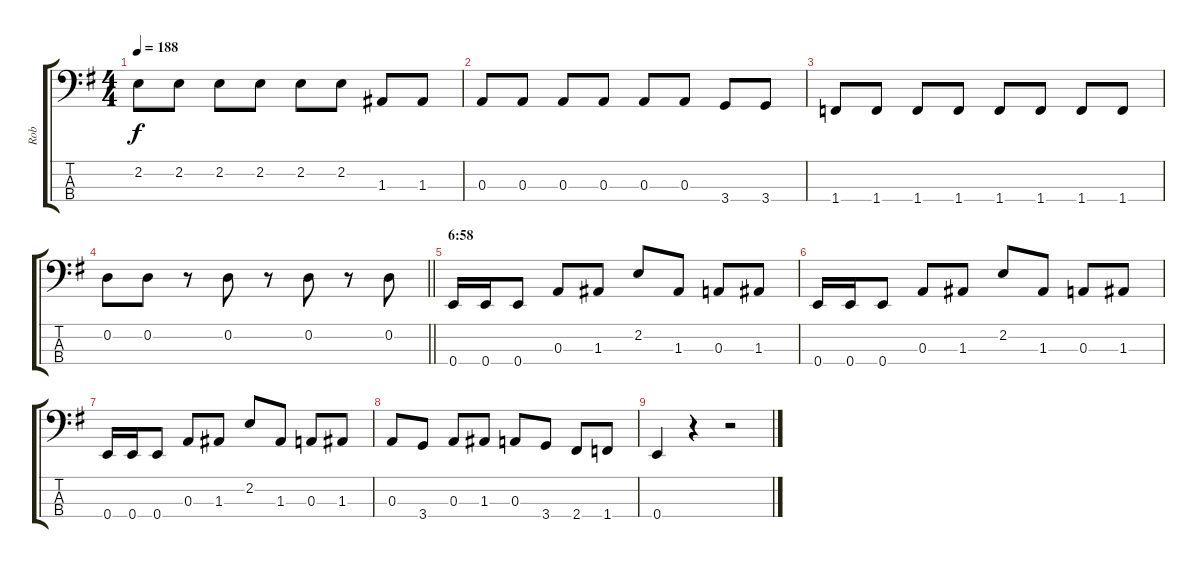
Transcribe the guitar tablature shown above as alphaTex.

\track ("Rob" "Rob") {instrument electricbassfinger}
\staff {score tabs}
\tuning (G2 D2 A1 E1) {hide}
\ts (4 4)
\tempo 188
\clef f4
\ks eminor
2.2.8{dy f} 2.2.8 2.2.8 2.2.8 2.2.8 2.2.8 1.3.8 1.3.8 |
0.3.8 0.3.8 0.3.8 0.3.8 0.3.8 0.3.8 3.4.8 3.4.8 |
1.4.8 1.4.8 1.4.8 1.4.8 1.4.8 1.4.8 1.4.8 1.4.8 |
\barLineRight lightlight
0.2.8 0.2.8 r.8 0.2.8 r.8 0.2.8 r.8 0.2.8 |
\section ("" "6:58")
0.4.16 0.4.16 0.4.8 0.3.8 1.3.8 2.2.8 1.3.8 0.3.8 1.3.8 |
0.4.16 0.4.16 0.4.8 0.3.8 1.3.8 2.2.8 1.3.8 0.3.8 1.3.8 |
0.4.16 0.4.16 0.4.8 0.3.8 1.3.8 2.2.8 1.3.8 0.3.8 1.3.8 |
0.3.8 3.4.8 0.3.8 1.3.8 0.3.8 3.4.8 2.4.8 1.4.8 |
0.4.4 r.4 r.2
